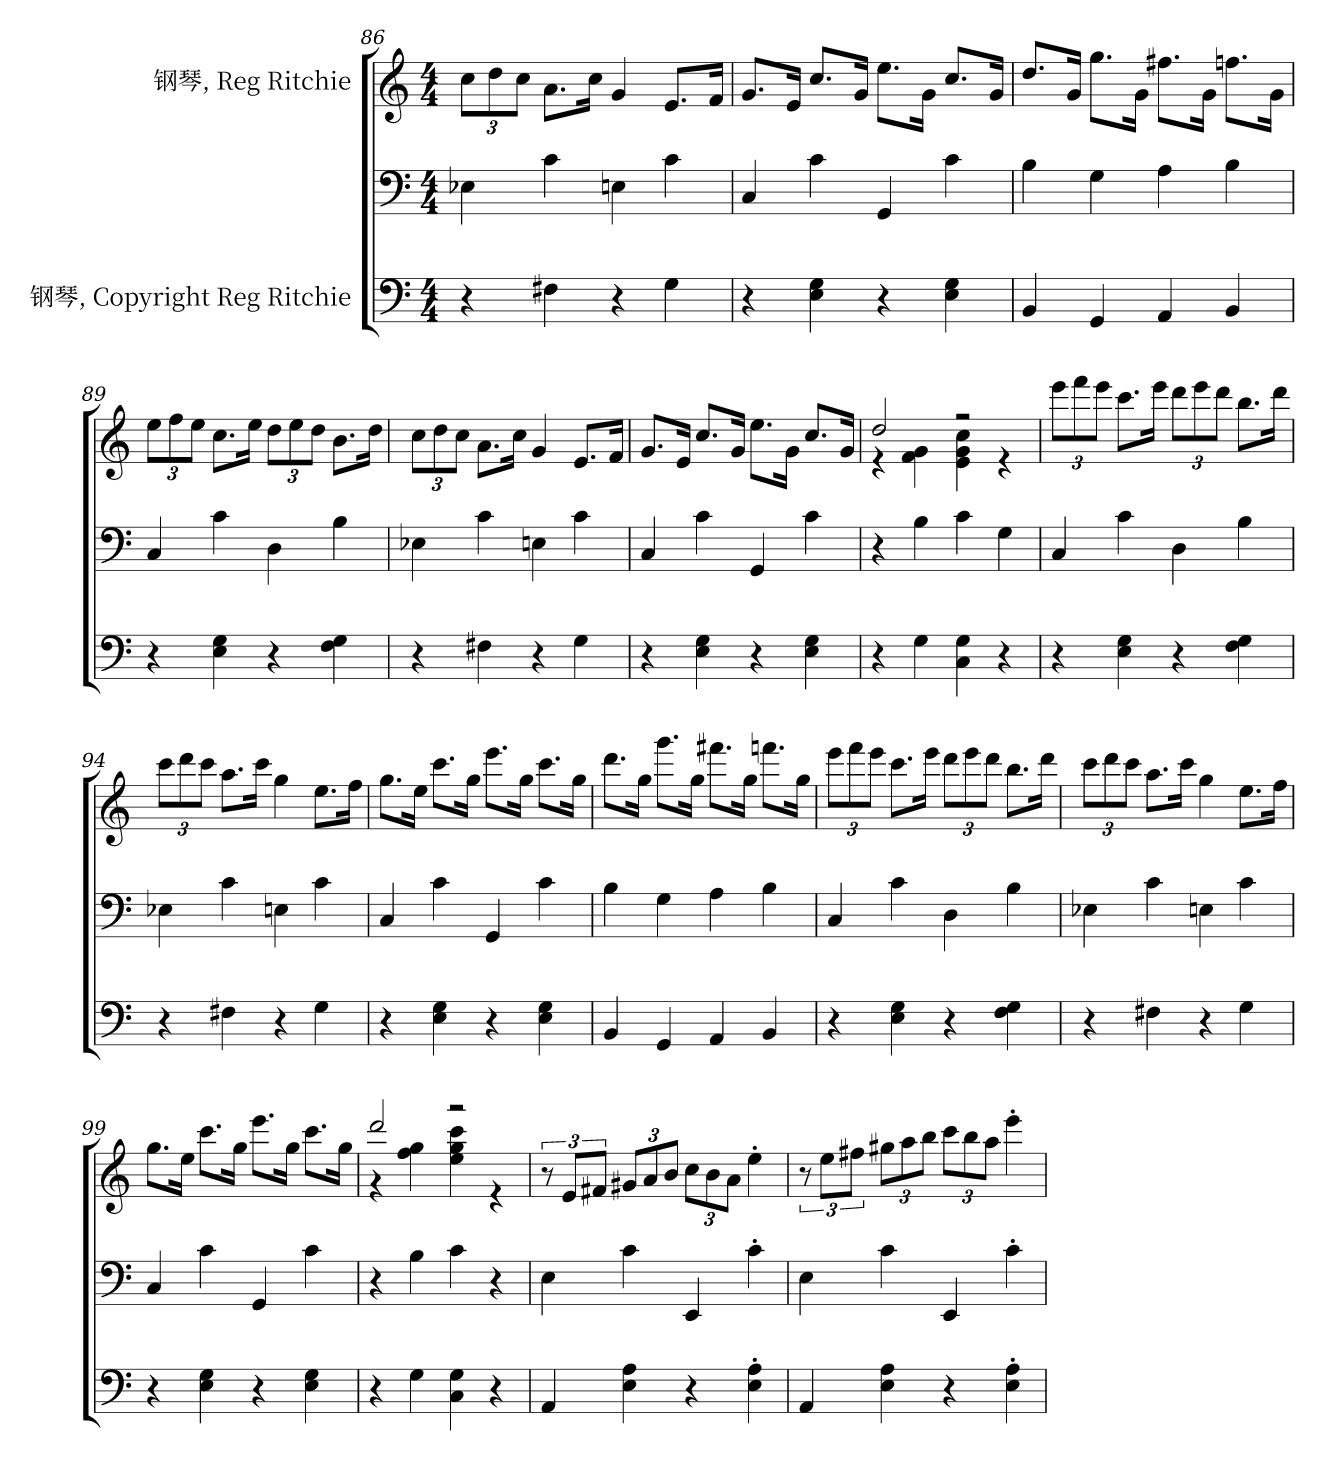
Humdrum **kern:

**kern	**kern	**kern
*part2	*part2	*part1
*staff3	*staff2	*staff1
*I"钢琴, Copyright Reg Ritchie	*	*I"钢琴, Reg Ritchie
*clefF4	*clefF4	*clefG2
*k[]	*k[]	*k[]
*M4/4	*M4/4	*M4/4
*	*	*Xbrackettup
=86	=86	=86
4r	4E-X\	12cc\L
.	.	12dd\
.	.	12cc\J
4F#X\	4c\	8.a\L
.	.	16cc\Jk
4r	4En\	4g/
4G\	4c\	8.e/L
.	.	16f/Jk
=87	=87	=87
4r	4C/	8.g/L
.	.	16e/Jk
4E\ 4G\	4c\	8.cc/L
.	.	16g/Jk
4r	4GG/	8.ee\L
.	.	16g\Jk
4E\ 4G\	4c\	8.cc/L
.	.	16g/Jk
=88	=88	=88
4BB/	4B\	8.dd/L
.	.	16g/Jk
4GG/	4G\	8.gg\L
.	.	16g\Jk
4AA/	4A\	8.ff#X\L
.	.	16g\Jk
4BB/	4B\	8.ffn\L
.	.	16g\Jk
!!LO:PB:g=z
=89	=89	=89
4r	4C/	12ee\L
.	.	12ff\
.	.	12ee\J
4E\ 4G\	4c\	8.cc\L
.	.	16ee\Jk
4r	4D\	12dd\L
.	.	12ee\
.	.	12dd\J
4F\ 4G\	4B\	8.b\L
.	.	16dd\Jk
=90	=90	=90
4r	4E-X\	12cc\L
.	.	12dd\
.	.	12cc\J
4F#X\	4c\	8.a\L
.	.	16cc\Jk
4r	4En\	4g/
4G\	4c\	8.e/L
.	.	16f/Jk
=91	=91	=91
4r	4C/	8.g/L
.	.	16e/Jk
4E\ 4G\	4c\	8.cc/L
.	.	16g/Jk
4r	4GG/	8.ee\L
.	.	16g\Jk
4E\ 4G\	4c\	8.cc/L
.	.	16g/Jk
=92	=92	=92
*	*	*^
4r	4r	2dd/	4r
4G\	4B\	.	4f\ 4g\
4C\ 4G\	4c\	2r	4e\ 4g\ 4cc\
4r	4G\	.	4r
*	*	*v	*v
!!LO:LB:g=z
=93	=93	=93
4r	4C/	12eee\L
.	.	12fff\
.	.	12eee\J
4E\ 4G\	4c\	8.ccc\L
.	.	16eee\Jk
4r	4D\	12ddd\L
.	.	12eee\
.	.	12ddd\J
4F\ 4G\	4B\	8.bb\L
.	.	16ddd\Jk
=94	=94	=94
4r	4E-X\	12ccc\L
.	.	12ddd\
.	.	12ccc\J
4F#X\	4c\	8.aa\L
.	.	16ccc\Jk
4r	4En\	4gg\
4G\	4c\	8.ee\L
.	.	16ff\Jk
=95	=95	=95
4r	4C/	8.gg\L
.	.	16ee\Jk
4E\ 4G\	4c\	8.ccc\L
.	.	16gg\Jk
4r	4GG/	8.eee\L
.	.	16gg\Jk
4E\ 4G\	4c\	8.ccc\L
.	.	16gg\Jk
!!LO:LB:g=z
=96	=96	=96
4BB/	4B\	8.ddd\L
.	.	16gg\Jk
4GG/	4G\	8.ggg\L
.	.	16gg\Jk
4AA/	4A\	8.fff#X\L
.	.	16gg\Jk
4BB/	4B\	8.fffn\L
.	.	16gg\Jk
=97	=97	=97
4r	4C/	12eee\L
.	.	12fff\
.	.	12eee\J
4E\ 4G\	4c\	8.ccc\L
.	.	16eee\Jk
4r	4D\	12ddd\L
.	.	12eee\
.	.	12ddd\J
4F\ 4G\	4B\	8.bb\L
.	.	16ddd\Jk
=98	=98	=98
4r	4E-X\	12ccc\L
.	.	12ddd\
.	.	12ccc\J
4F#X\	4c\	8.aa\L
.	.	16ccc\Jk
4r	4En\	4gg\
4G\	4c\	8.ee\L
.	.	16ff\Jk
!!LO:LB:g=z
=99	=99	=99
4r	4C/	8.gg\L
.	.	16ee\Jk
4E\ 4G\	4c\	8.ccc\L
.	.	16gg\Jk
4r	4GG/	8.eee\L
.	.	16gg\Jk
4E\ 4G\	4c\	8.ccc\L
.	.	16gg\Jk
=100	=100	=100
*	*	*^
4r	4r	2ddd/	4r
4G\	4B\	.	4ff\ 4gg\
4C\ 4G\	4c\	2r	4ee\ 4gg\ 4ccc\
4r	4r	.	4r
*	*	*v	*v
=101	=101	=101
*	*	*brackettup
4AA/	4E\	12r
.	.	12e/L
.	.	12f#X/J
*	*	*Xbrackettup
4E\ 4A\	4c\	12g#X/L
.	.	12a/
.	.	12b/J
4r	4EE/	12cc\L
.	.	12b\
.	.	12a\J
4E\' 4A\'	4c'\	4ee'\
=102	=102	=102
*	*	*brackettup
4AA/	4E\	12r
.	.	12ee\L
.	.	12ff#X\J
*	*	*Xbrackettup
4E\ 4A\	4c\	12gg#X\L
.	.	12aa\
.	.	12bb\J
4r	4EE/	12ccc\L
.	.	12bb\
.	.	12aa\J
4E\' 4A\'	4c'\	4eee'\
=	=	=
*-	*-	*-
